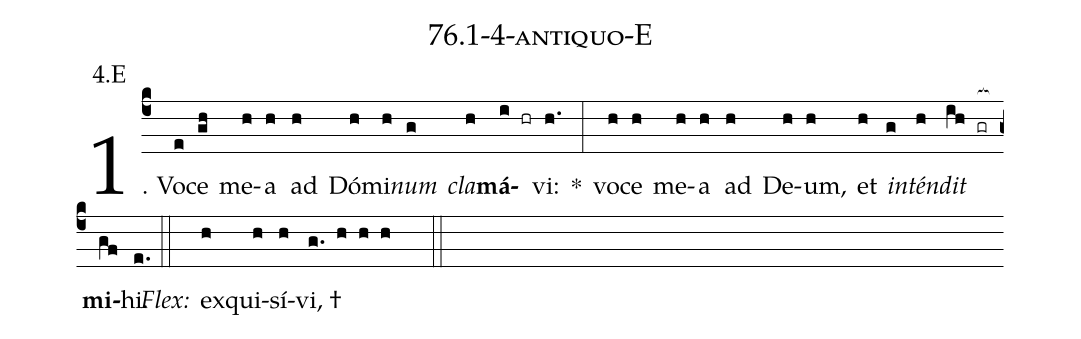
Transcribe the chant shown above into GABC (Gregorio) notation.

name: 76.1-4-antiquo-E;
annotation: 4.E;
%%
(c4)1. Vo(e)ce(gh) me(h)a(h) ad(h) Dó(h)mi(h)<i>num</i>(g) <i>cla</i>(h)<b>má</b>(i hr)vi:(h.) *(:) vo(h)ce(h) me(h)a(h) ad(h) De(h)um,(h) et(h) <i>in</i>(g)<i>tén</i>(h)<i>dit</i>(ih gr[ocb:1{]) <b>mi</b>(gf[ocb:0}])hi.(e.) (::)
<i>Flex:</i>()  ex(h)qui(h)sí(h)vi, †(g. h h h  ::)
